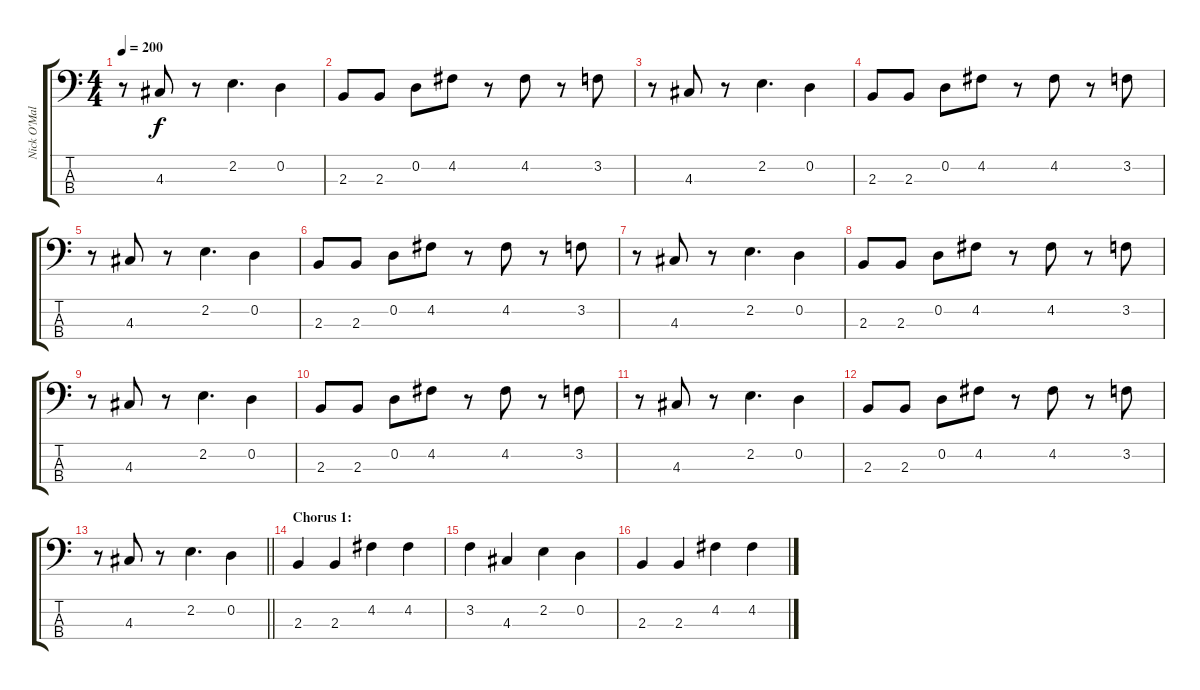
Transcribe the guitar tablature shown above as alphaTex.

\track ("Nick O'Malley (Bass)" "Nick O'Mal") {instrument electricbasspick bank 255}
\staff {score tabs}
\tuning (G2 D2 A1 E1) {hide}
\ts (4 4)
\tempo 200
\clef f4
\ks c
r.8{dy f} 4.3.8 r.8 2.2.4{d} 0.2.4 |
2.3.8 2.3.8 0.2.8 4.2.8 r.8 4.2.8 r.8 3.2.8 |
r.8 4.3.8 r.8 2.2.4{d} 0.2.4 |
2.3.8 2.3.8 0.2.8 4.2.8 r.8 4.2.8 r.8 3.2.8 |
r.8 4.3.8 r.8 2.2.4{d} 0.2.4 |
2.3.8 2.3.8 0.2.8 4.2.8 r.8 4.2.8 r.8 3.2.8 |
r.8 4.3.8 r.8 2.2.4{d} 0.2.4 |
2.3.8 2.3.8 0.2.8 4.2.8 r.8 4.2.8 r.8 3.2.8 |
r.8 4.3.8 r.8 2.2.4{d} 0.2.4 |
2.3.8 2.3.8 0.2.8 4.2.8 r.8 4.2.8 r.8 3.2.8 |
r.8 4.3.8 r.8 2.2.4{d} 0.2.4 |
2.3.8 2.3.8 0.2.8 4.2.8 r.8 4.2.8 r.8 3.2.8 |
\barLineRight lightlight
r.8 4.3.8 r.8 2.2.4{d} 0.2.4 |
\section ("" "Chorus 1:")
2.3.4 2.3.4 4.2.4 4.2.4 |
3.2.4 4.3.4 2.2.4 0.2.4 |
2.3.4 2.3.4 4.2.4 4.2.4
